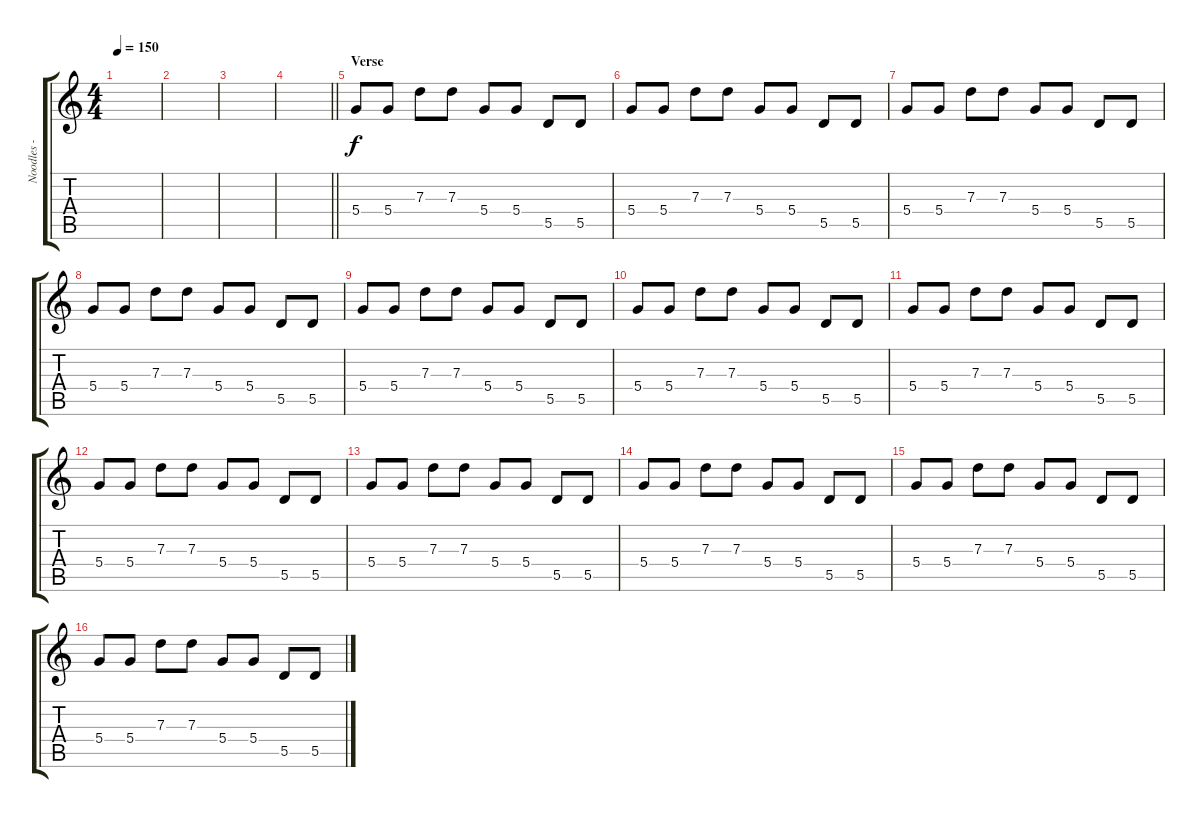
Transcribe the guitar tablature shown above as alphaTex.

\track ("Noodles - Guitar" "Noodles - ") {instrument overdrivenguitar}
\staff {score tabs}
\tuning (E4 B3 G3 D3 A2 E2) {hide}
\ts (4 4)
\tempo 150
\clef g2
\ks c
|
|
|
\barLineRight lightlight
|
\section ("" "Verse")
5.4.8 5.4.8 7.3.8 7.3.8 5.4.8 5.4.8 5.5.8 5.5.8 |
5.4.8 5.4.8 7.3.8 7.3.8 5.4.8 5.4.8 5.5.8 5.5.8 |
5.4.8 5.4.8 7.3.8 7.3.8 5.4.8 5.4.8 5.5.8 5.5.8 |
5.4.8 5.4.8 7.3.8 7.3.8 5.4.8 5.4.8 5.5.8 5.5.8 |
5.4.8 5.4.8 7.3.8 7.3.8 5.4.8 5.4.8 5.5.8 5.5.8 |
5.4.8 5.4.8 7.3.8 7.3.8 5.4.8 5.4.8 5.5.8 5.5.8 |
5.4.8 5.4.8 7.3.8 7.3.8 5.4.8 5.4.8 5.5.8 5.5.8 |
5.4.8 5.4.8 7.3.8 7.3.8 5.4.8 5.4.8 5.5.8 5.5.8 |
5.4.8 5.4.8 7.3.8 7.3.8 5.4.8 5.4.8 5.5.8 5.5.8 |
5.4.8 5.4.8 7.3.8 7.3.8 5.4.8 5.4.8 5.5.8 5.5.8 |
5.4.8 5.4.8 7.3.8 7.3.8 5.4.8 5.4.8 5.5.8 5.5.8 |
5.4.8 5.4.8 7.3.8 7.3.8 5.4.8 5.4.8 5.5.8 5.5.8
